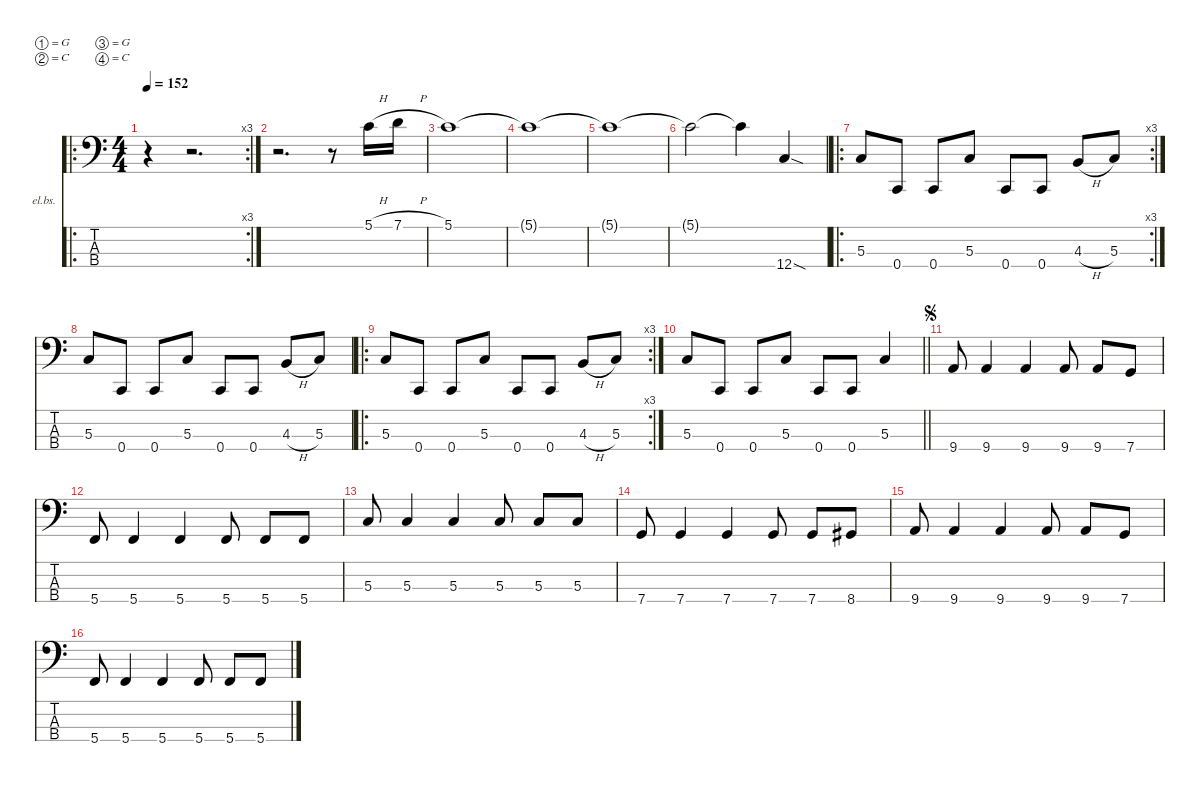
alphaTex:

\defaultSystemsLayout 4
\hideDynamics
\bracketExtendMode nobrackets
\firstSystemTrackNameOrientation horizontal
\otherSystemsTrackNameOrientation horizontal
\track ("Bass" "el.bs.") {instrument electricbassfinger}
\staff {score tabs}
\tuning (G2 C2 G1 C1)
\ro
\rc 3
\ts (4 4)
\beaming (8 2 2 2 2)
\tempo 152
\clef f4
\ks c
r.4{dy f instrument electricbassfinger} r.2{d} |
r.2{d} r.8 5.1{h}.16 7.1{h}.16 |
5.1.1 |
5.1{t}.1 |
5.1{t}.1{dy mf} |
5.1{t}.2{dy f} 5.1{t}.4 12.4{sod}.4 |
\ro
\rc 3
5.3.8 0.4.8 0.4.8 5.3.8 0.4.8 0.4.8 4.3{h}.8 5.3.8 |
5.3.8 0.4.8 0.4.8 5.3.8 0.4.8 0.4.8 4.3{h}.8 5.3.8 |
\ro
\rc 3
5.3.8 0.4.8 0.4.8 5.3.8 0.4.8 0.4.8 4.3{h}.8 5.3.8 |
\barLineRight lightlight
5.3.8 0.4.8 0.4.8 5.3.8 0.4.8 0.4.8 5.3.4 |
\jump segno
9.4.8 9.4.4 9.4.4 9.4.8 9.4.8 7.4.8 |
5.4.8 5.4.4 5.4.4 5.4.8 5.4.8 5.4.8 |
5.3.8 5.3.4 5.3.4 5.3.8 5.3.8 5.3.8 |
7.4.8 7.4.4 7.4.4 7.4.8 7.4.8 8.4{acc #}.8 |
9.4.8 9.4.4 9.4.4 9.4.8 9.4.8 7.4.8 |
5.4.8 5.4.4 5.4.4 5.4.8 5.4.8 5.4.8
